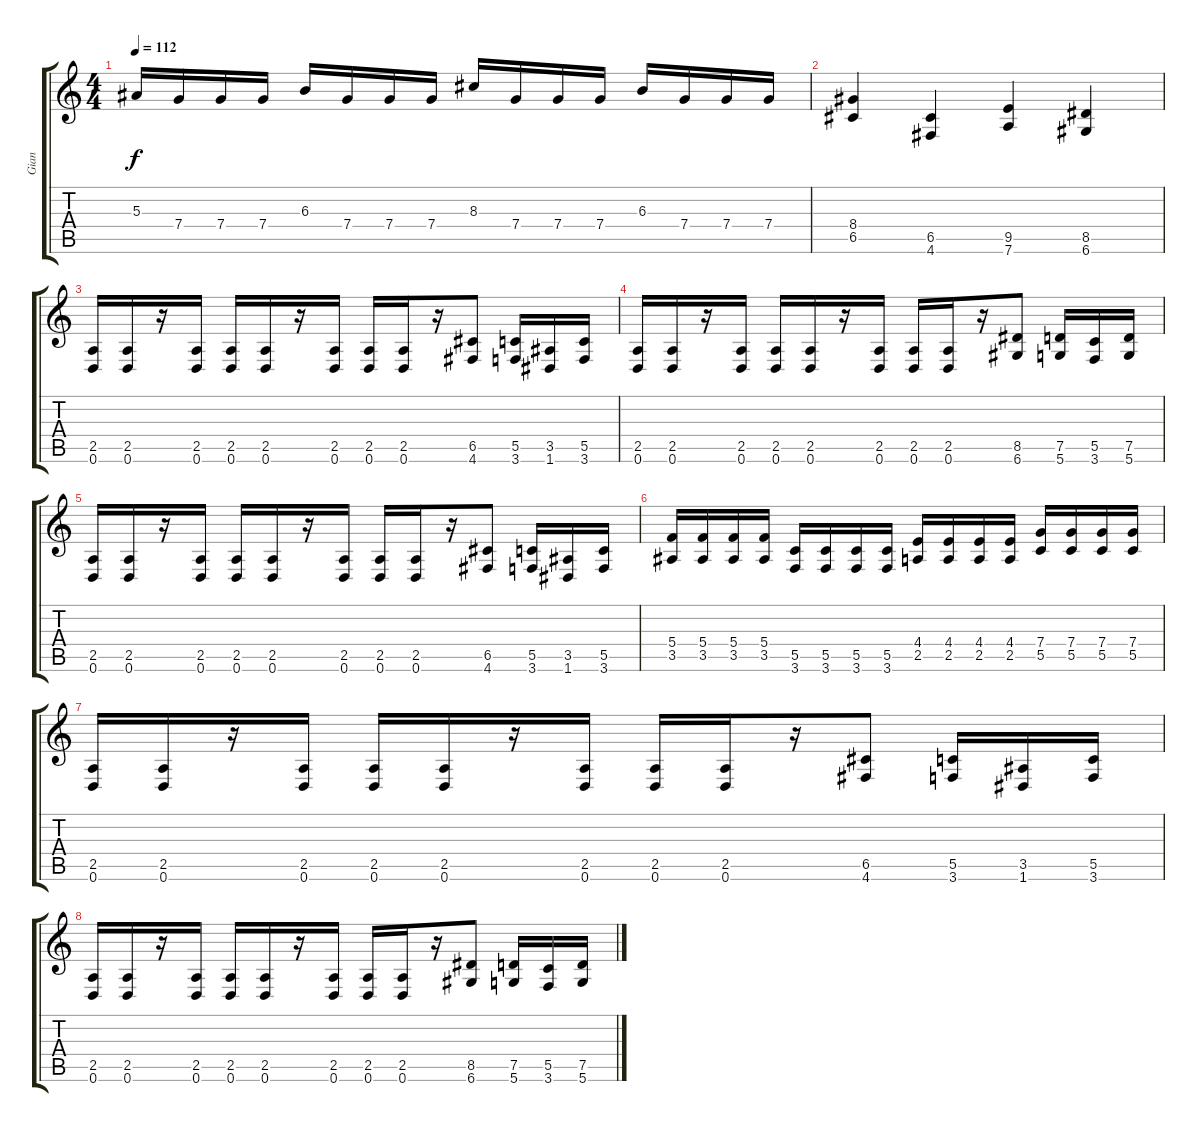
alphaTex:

\track ("Gian" "Gian") {instrument distortionguitar}
\staff {score tabs}
\tuning (D4 A3 F3 C3 G2 D2) {hide}
\ts (4 4)
\tempo 112
\clef g2
\ks c
5.3.16{dy f} 7.4.16 7.4.16 7.4.16 6.3.16 7.4.16 7.4.16 7.4.16 8.3.16 7.4.16 7.4.16 7.4.16 6.3.16 7.4.16 7.4.16 7.4.16 |
(8.4 6.5).4 (6.5 4.6).4 (9.5 7.6).4 (8.5 6.6).4 |
(2.5 0.6).16 (2.5 0.6).16 r.16 (2.5 0.6).16 (2.5 0.6).16 (2.5 0.6).16 r.16 (2.5 0.6).16 (2.5 0.6).16 (2.5 0.6).16 r.16 (6.5 4.6).8 (5.5 3.6).16 (3.5 1.6).16 (5.5 3.6).16 |
(2.5 0.6).16 (2.5 0.6).16 r.16 (2.5 0.6).16 (2.5 0.6).16 (2.5 0.6).16 r.16 (2.5 0.6).16 (2.5 0.6).16 (2.5 0.6).16 r.16 (8.5 6.6).8 (7.5 5.6).16 (5.5 3.6).16 (7.5 5.6).16 |
(2.5 0.6).16 (2.5 0.6).16 r.16 (2.5 0.6).16 (2.5 0.6).16 (2.5 0.6).16 r.16 (2.5 0.6).16 (2.5 0.6).16 (2.5 0.6).16 r.16 (6.5 4.6).8 (5.5 3.6).16 (3.5 1.6).16 (5.5 3.6).16 |
(5.4 3.5).16 (5.4 3.5).16 (5.4 3.5).16 (5.4 3.5).16 (5.5 3.6).16 (5.5 3.6).16 (5.5 3.6).16 (5.5 3.6).16 (4.4 2.5).16 (4.4 2.5).16 (4.4 2.5).16 (4.4 2.5).16 (7.4 5.5).16 (7.4 5.5).16 (7.4 5.5).16 (7.4 5.5).16 |
(2.5 0.6).16 (2.5 0.6).16 r.16 (2.5 0.6).16 (2.5 0.6).16 (2.5 0.6).16 r.16 (2.5 0.6).16 (2.5 0.6).16 (2.5 0.6).16 r.16 (6.5 4.6).8 (5.5 3.6).16 (3.5 1.6).16 (5.5 3.6).16 |
(2.5 0.6).16 (2.5 0.6).16 r.16 (2.5 0.6).16 (2.5 0.6).16 (2.5 0.6).16 r.16 (2.5 0.6).16 (2.5 0.6).16 (2.5 0.6).16 r.16 (8.5 6.6).8 (7.5 5.6).16 (5.5 3.6).16 (7.5 5.6).16
